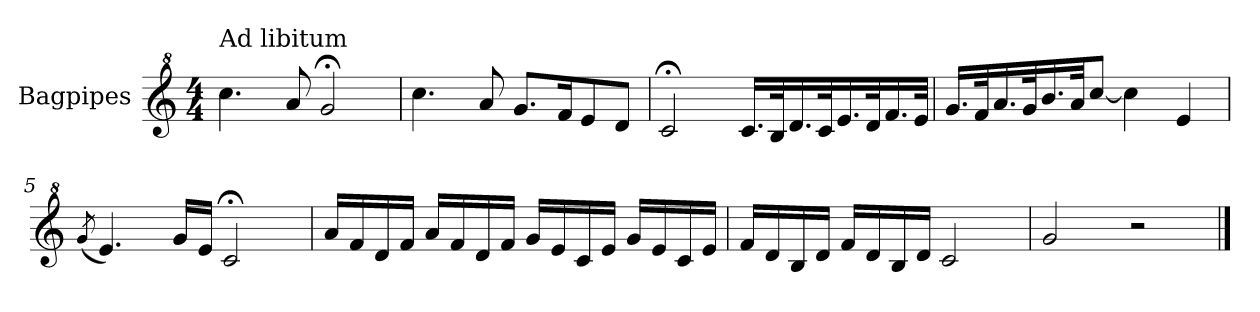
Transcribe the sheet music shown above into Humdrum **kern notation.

**kern
*part1
*staff1
*I"Bagpipes
*I'Bag
*clefG^2
*k[]
*C:
*M4/4
=1
!LO:TX:a:t=Ad libitum
4.ccc\
8aa/
2gg;</
=2
4.ccc\
8aa/
8.gg/L
16ff/K
8ee/
8dd/J
=3
2cc;</
16.cc/LL
32b/K
16.dd/
32cc/K
16.ee/
32dd/K
16.ff/
32ee/JJk
=4
16.gg/LL
32ff/K
16.aa/
32gg/K
16.bb/
32aa/JK
[8ccc/J
4ccc\]
4ee/
=5
(8qgg/
4.ee/)
16gg/LL
16ee/JJ
2cc;</
!!LO:LB:g=z
=6
16aa/LL
16ff/
16dd/
16ff/JJ
16aa/LL
16ff/
16dd/
16ff/JJ
16gg/LL
16ee/
16cc/
16ee/JJ
16gg/LL
16ee/
16cc/
16ee/JJ
=7
16ff/LL
16dd/
16b/
16dd/JJ
16ff/LL
16dd/
16b/
16dd/JJ
2cc/
=8
2gg/
2r
==
*-
